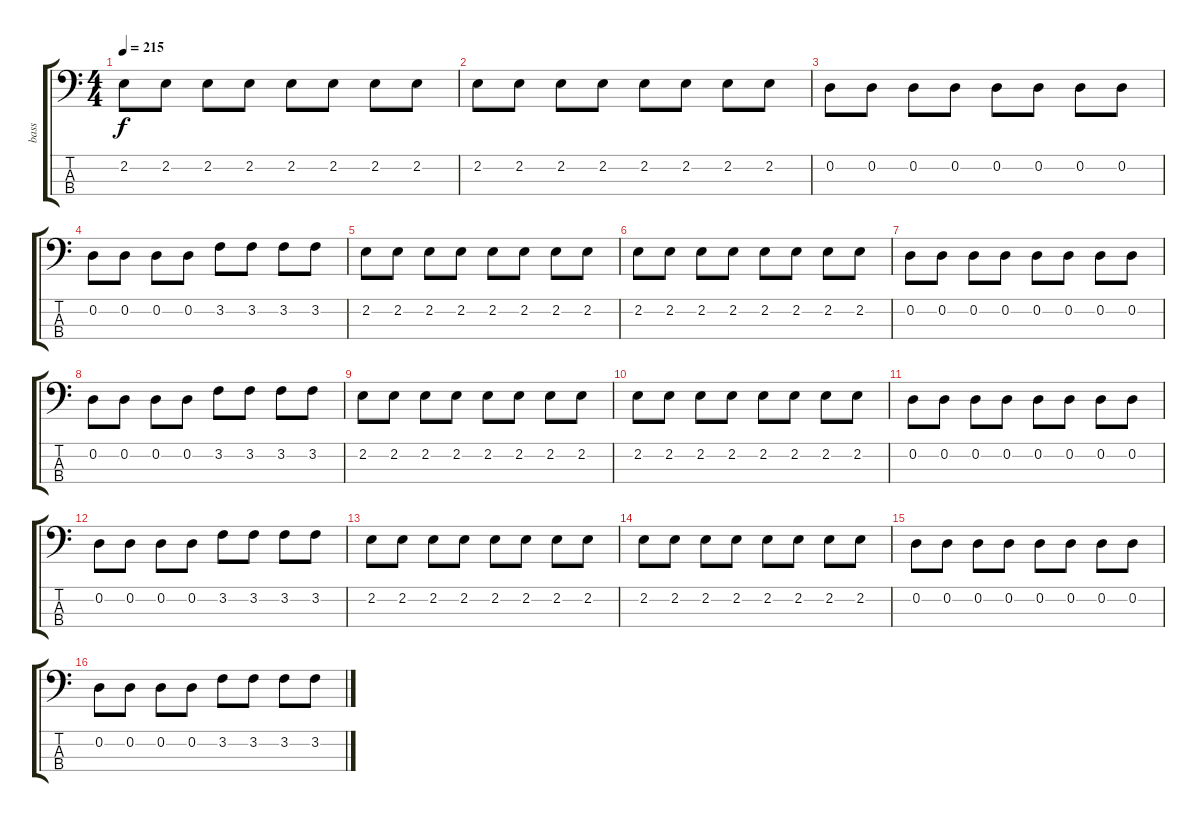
\track ("bass" "bass") {instrument slapbass1}
\staff {score tabs}
\tuning (G2 D2 A1 E1) {hide}
\ts (4 4)
\tempo 215
\clef f4
\ks c
2.2.8{dy f instrument slapbass1} 2.2.8 2.2.8 2.2.8 2.2.8 2.2.8 2.2.8 2.2.8 |
2.2.8 2.2.8 2.2.8 2.2.8 2.2.8 2.2.8 2.2.8 2.2.8 |
0.2.8 0.2.8 0.2.8 0.2.8 0.2.8 0.2.8 0.2.8 0.2.8 |
0.2.8 0.2.8 0.2.8 0.2.8 3.2.8 3.2.8 3.2.8 3.2.8 |
2.2.8 2.2.8 2.2.8 2.2.8 2.2.8 2.2.8 2.2.8 2.2.8 |
2.2.8 2.2.8 2.2.8 2.2.8 2.2.8 2.2.8 2.2.8 2.2.8 |
0.2.8 0.2.8 0.2.8 0.2.8 0.2.8 0.2.8 0.2.8 0.2.8 |
0.2.8 0.2.8 0.2.8 0.2.8 3.2.8 3.2.8 3.2.8 3.2.8 |
2.2.8 2.2.8 2.2.8 2.2.8 2.2.8 2.2.8 2.2.8 2.2.8 |
2.2.8 2.2.8 2.2.8 2.2.8 2.2.8 2.2.8 2.2.8 2.2.8 |
0.2.8 0.2.8 0.2.8 0.2.8 0.2.8 0.2.8 0.2.8 0.2.8 |
0.2.8 0.2.8 0.2.8 0.2.8 3.2.8 3.2.8 3.2.8 3.2.8 |
2.2.8 2.2.8 2.2.8 2.2.8 2.2.8 2.2.8 2.2.8 2.2.8 |
2.2.8 2.2.8 2.2.8 2.2.8 2.2.8 2.2.8 2.2.8 2.2.8 |
0.2.8 0.2.8 0.2.8 0.2.8 0.2.8 0.2.8 0.2.8 0.2.8 |
0.2.8 0.2.8 0.2.8 0.2.8 3.2.8 3.2.8 3.2.8 3.2.8
